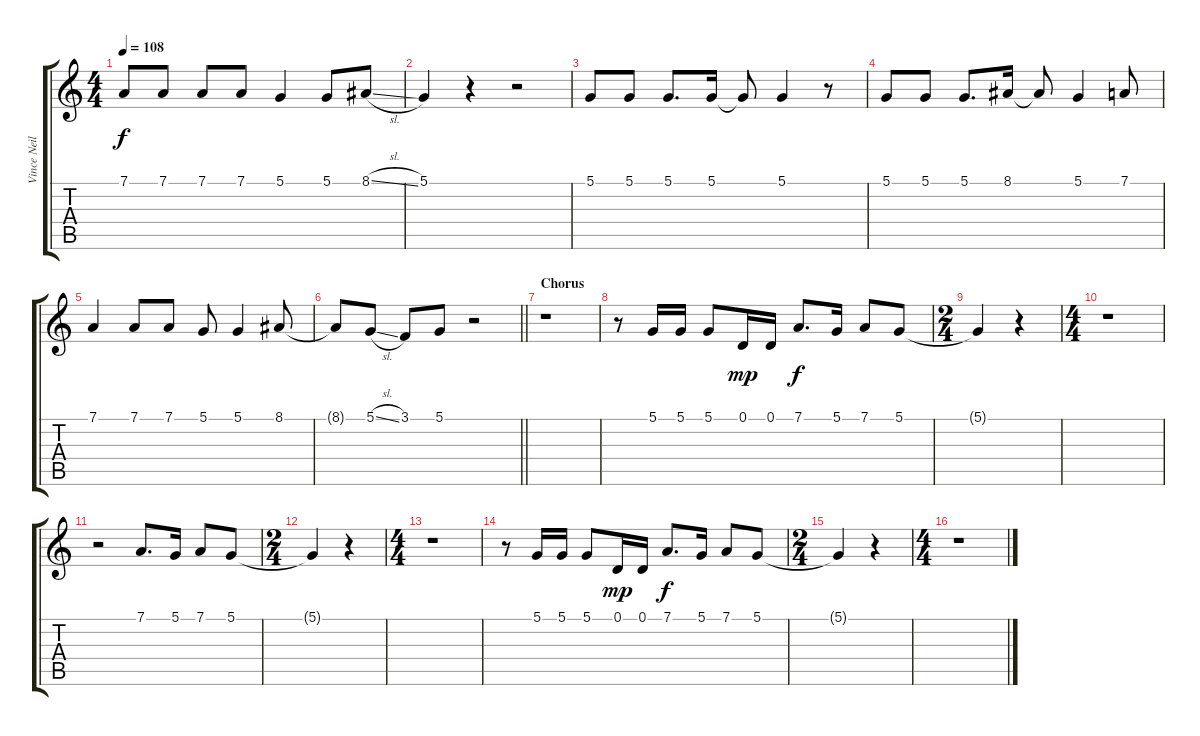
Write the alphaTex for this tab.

\track ("Vince Neil - Lead Vocals" "Vince Neil") {instrument sopranosax}
\staff {score tabs}
\tuning (D4 A3 F3 C3 G2 D2) {hide}
\ts (4 4)
\tempo 108
\clef g2
\ks c
7.1.8{dy f} 7.1.8 7.1.8 7.1.8 5.1.4 5.1.8 8.1{sl}.8 |
5.1.4 r.4 r.2 |
5.1.8 5.1.8 5.1.8{d} 5.1.16 5.1{t}.8 5.1.4 r.8 |
5.1.8 5.1.8 5.1.8{d} 8.1.16 8.1{t}.8 5.1.4 7.1.8 |
7.1.4 7.1.8 7.1.8 5.1.8 5.1.4 8.1.8 |
\barLineRight lightlight
8.1{t}.8 5.1{sl}.8 3.1.8 5.1.8 r.2 |
\section ("" "Chorus")
r.1 |
r.8 5.1.16 5.1.16 5.1.8 0.1.16{dy mp} 0.1.16 7.1.8{d dy f} 5.1.16 7.1.8 5.1.8 |
\ts (2 4)
5.1{t}.4 r.4 |
\ts (4 4)
r.1 |
r.2 7.1.8{d} 5.1.16 7.1.8 5.1.8 |
\ts (2 4)
5.1{t}.4 r.4 |
\ts (4 4)
r.1 |
r.8 5.1.16 5.1.16 5.1.8 0.1.16{dy mp} 0.1.16 7.1.8{d dy f} 5.1.16 7.1.8 5.1.8 |
\ts (2 4)
5.1{t}.4 r.4 |
\ts (4 4)
r.1
